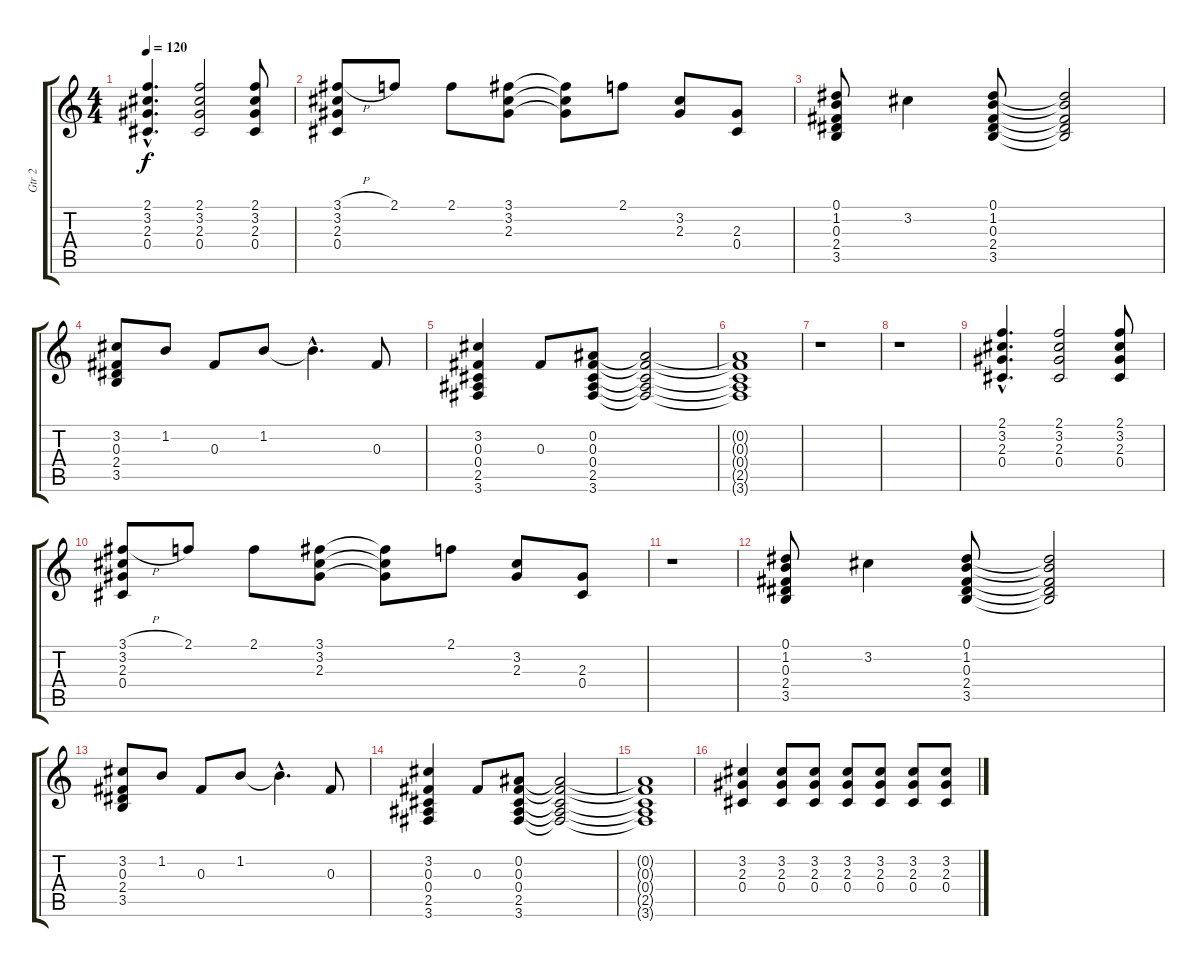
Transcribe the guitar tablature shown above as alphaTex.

\track ("Gtr 2" "Gtr 2") {instrument electricguitarclean}
\staff {score tabs}
\tuning (Eb4 Bb3 Gb3 Db3 Ab2 Eb2) {hide}
\ts (4 4)
\tempo 120
\clef g2
\ks c
(2.1{hac} 3.2{hac} 2.3{hac} 0.4{hac}).4{d dy f} (2.1 3.2 2.3 0.4).2 (2.1 3.2 2.3 0.4).8 |
(3.1{h} 3.2 2.3 0.4).8 2.1.8 2.1.8 (3.1 3.2 2.3).8 (3.1{t} 3.2{t} 2.3{t}).8 2.1.8 (3.2 2.3).8 (2.3 0.4).8 |
(0.1 1.2 0.3 2.4 3.5).8 3.2.4 (0.1 1.2 0.3 2.4 3.5).8 (0.1{t} 1.2{t} 0.3{t} 2.4{t} 3.5{t}).2 |
(3.2 0.3 2.4 3.5).8 1.2.8 0.3.8 1.2.8 1.2{hac t}.4{d} 0.3.8 |
(3.2 0.3 0.4 2.5 3.6).4 0.3.8 (0.2 0.3 0.4 2.5 3.6).8 (0.2{t} 0.3{t} 0.4{t} 2.5{t} 3.6{t}).2 |
(0.2{t} 0.3{t} 0.4{t} 2.5{t} 3.6{t}).1 |
r.1 |
r.1 |
(2.1{hac} 3.2{hac} 2.3{hac} 0.4{hac}).4{d} (2.1 3.2 2.3 0.4).2 (2.1 3.2 2.3 0.4).8 |
(3.1{h} 3.2 2.3 0.4).8 2.1.8 2.1.8 (3.1 3.2 2.3).8 (3.1{t} 3.2{t} 2.3{t}).8 2.1.8 (3.2 2.3).8 (2.3 0.4).8 |
r.1 |
(0.1 1.2 0.3 2.4 3.5).8 3.2.4 (0.1 1.2 0.3 2.4 3.5).8 (0.1{t} 1.2{t} 0.3{t} 2.4{t} 3.5{t}).2 |
(3.2 0.3 2.4 3.5).8 1.2.8 0.3.8 1.2.8 1.2{hac t}.4{d} 0.3.8 |
(3.2 0.3 0.4 2.5 3.6).4 0.3.8 (0.2 0.3 0.4 2.5 3.6).8 (0.2{t} 0.3{t} 0.4{t} 2.5{t} 3.6{t}).2 |
(0.2{t} 0.3{t} 0.4{t} 2.5{t} 3.6{t}).1 |
(3.2 2.3 0.4).4 (3.2 2.3 0.4).8 (3.2 2.3 0.4).8 (3.2 2.3 0.4).8 (3.2 2.3 0.4).8 (3.2 2.3 0.4).8 (3.2 2.3 0.4).8
